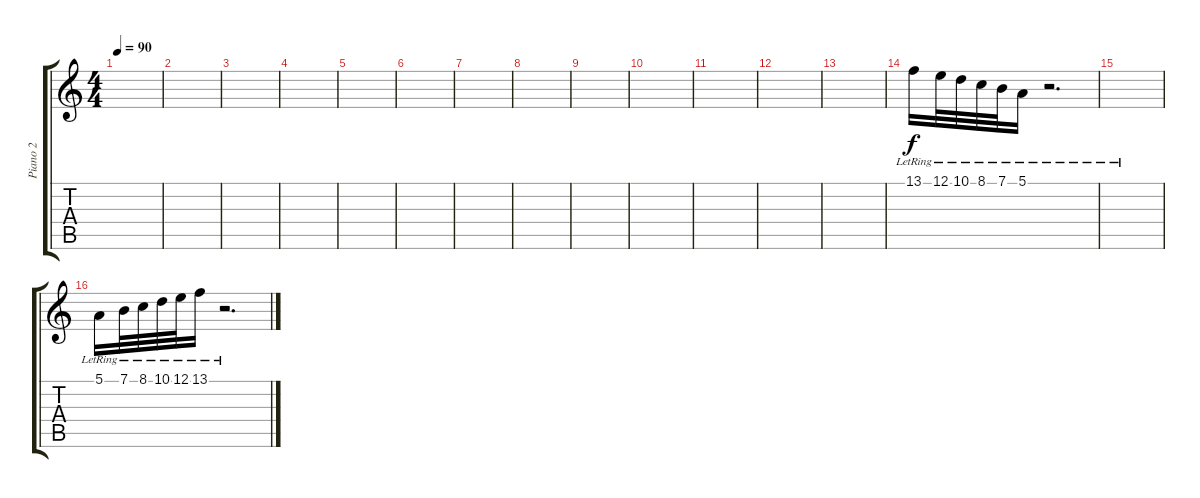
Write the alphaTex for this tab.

\track ("Piano 2" "Piano 2") {instrument acousticgrandpiano}
\staff {score tabs}
\tuning (E4 B3 G3 D3 A2 E2) {hide}
\ts (4 4)
\tempo 90
\clef g2
\ks c
|
|
|
|
|
|
|
|
|
|
|
|
|
13.1{lr}.16 12.1{lr}.32 10.1{lr}.32 8.1{lr}.32 7.1{lr}.32 5.1{lr}.16 r.2{d} |
|
5.1{lr}.16 7.1{lr}.32 8.1{lr}.32 10.1{lr}.32 12.1{lr}.32 13.1{lr}.16 r.2{d}
